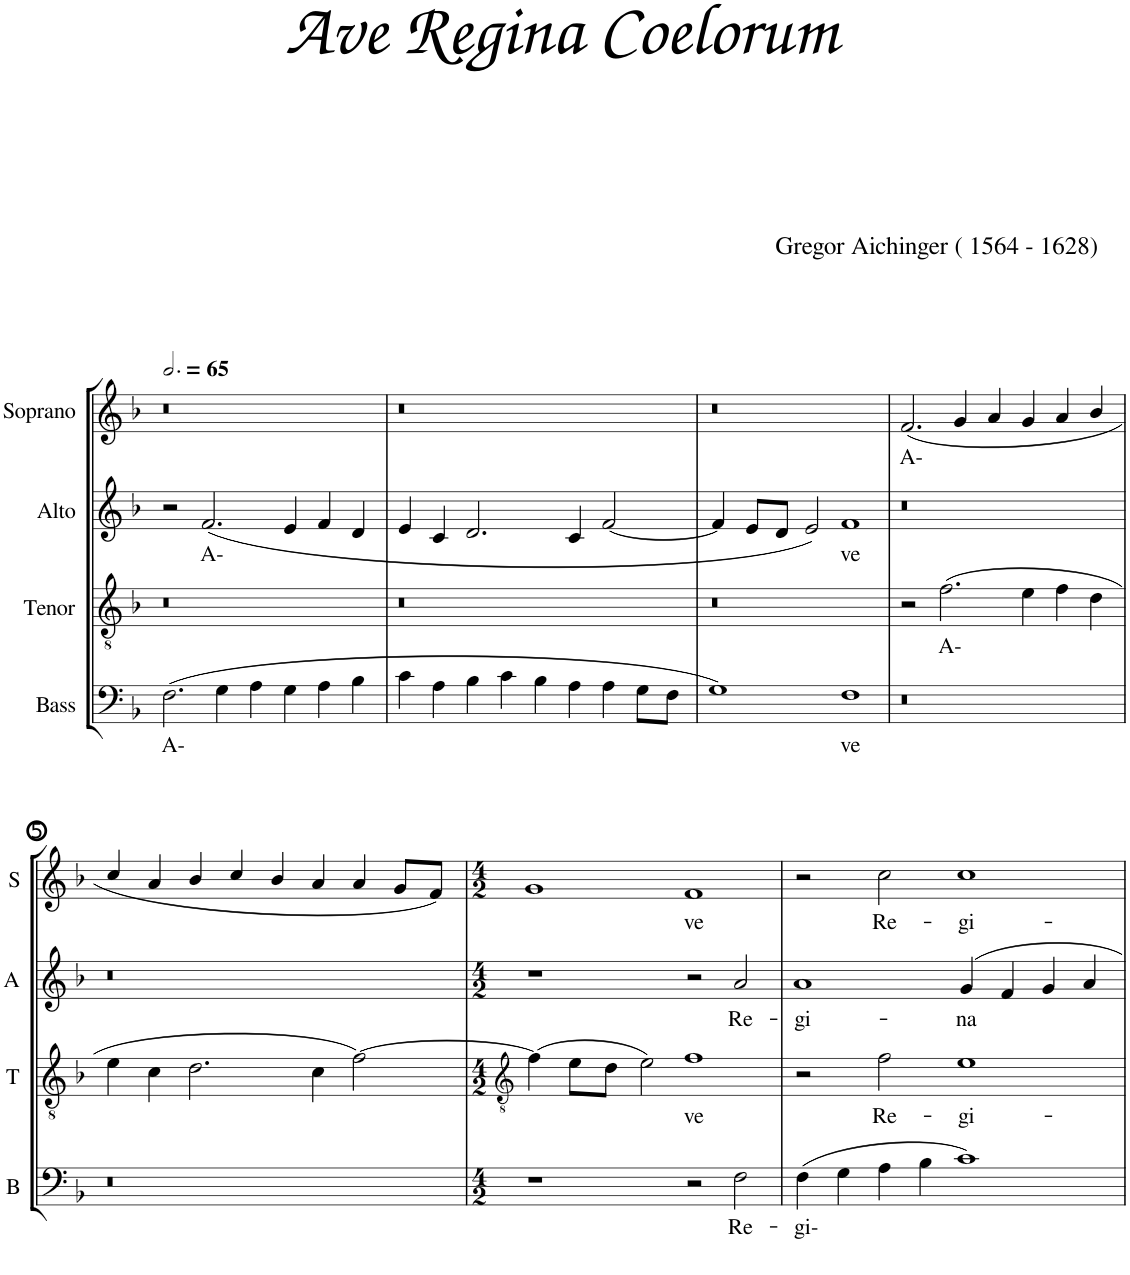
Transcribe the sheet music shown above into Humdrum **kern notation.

**kern	**text	**kern	**text	**kern	**text	**kern	**text
*part4	*part4	*part3	*part3	*part2	*part2	*part1	*part1
*staff4	*staff4	*staff3	*staff3	*staff2	*staff2	*staff1	*staff1
*I"Bass	*	*I"Tenor	*	*I"Alto	*	*I"Soprano	*
*I'B	*	*I'T	*	*I'A	*	*I'S	*
*clefF4	*	*clefGv2	*	*clefG2	*	*clefG2	*
*k[b-]	*	*k[b-]	*	*k[b-]	*	*k[b-]	*
*F:	*	*F:	*	*F:	*	*F:	*
=1	=1	=1	=1	=1	=1	=1	=1
!	!LO:LY:b	!	!	!	!	!	!
(2.F\	A-	1r	.	2r	.	1r	.
!	!	!	!	!	!LO:LY:b	!	!
.	.	.	.	([2f/	A-	.	.
4G\	.	.	.	.	.	.	.
4A\	.	1ryy	.	4ryy	.	1ryy	.
4G\	.	.	.	4e/	.	.	.
4A\	.	.	.	4f/	.	.	.
4B-\	.	.	.	4d/	.	.	.
=2	=2	=2	=2	=2	=2	=2	=2
4c\	.	1r	.	4e/	.	1r	.
4A\	.	.	.	4f/]	.	.	.
4B-\	.	.	.	4c/	.	.	.
4c\	.	.	.	[2d/	.	.	.
4B-\	.	1ryy	.	.	.	1ryy	.
4A\	.	.	.	4c/	.	.	.
4A\	.	.	.	[2f/	.	.	.
8G\L	.	.	.	.	.	.	.
8F\J	.	.	.	.	.	.	.
=3	=3	=3	=3	=3	=3	=3	=3
1G)	.	1r	.	4f/]	.	1r	.
.	.	.	.	4d/]	.	.	.
.	.	.	.	8e/L	.	.	.
.	.	.	.	8d/J	.	.	.
.	.	.	.	2e/)	.	.	.
!	!LO:LY:b	!	!	!	!	!	!
1F	ve	1ryy	.	.	.	1ryy	.
!	!	!	!	!	!LO:LY:b	!	!
.	.	.	.	1f	ve	.	.
4ryy	.	4ryy	.	.	.	4ryy	.
=4	=4	=4	=4	=4	=4	=4	=4
!	!	!	!	!	!	!	!LO:LY:b
1r	.	2r	.	1r	.	(2.f/	A-
!	!	!	!LO:LY:b	!	!	!	!
.	.	([2f\	A-	.	.	.	.
.	.	.	.	.	.	4g/	.
1ryy	.	4ryy	.	1ryy	.	4a/	.
.	.	4e\	.	.	.	4g/	.
.	.	4f\	.	.	.	4a/	.
.	.	4d\	.	.	.	4b-/	.
!!LO:LB:g=z
=5	=5	=5	=5	=5	=5	=5	=5
1r	.	4e\	.	1r	.	4cc/	.
.	.	4f\]	.	.	.	4a/	.
.	.	4c\	.	.	.	4b-/	.
.	.	[2d\	.	.	.	4cc/	.
1ryy	.	.	.	1ryy	.	4b-/	.
.	.	4c\	.	.	.	4a/	.
.	.	[2f\)	.	.	.	4a/	.
.	.	.	.	.	.	8g/L	.
.	.	.	.	.	.	8f/J)	.
=6	=6	=6	=6	=6	=6	=6	=6
*	*	*clefGv2	*	*	*	*	*
*M4/2	*	*M4/2	*	*M4/2	*	*M4/2	*
1r	.	(4f\]	.	1r	.	1g	.
.	.	4d\]	.	.	.	.	.
.	.	8e\L	.	.	.	.	.
.	.	8d\J	.	.	.	.	.
.	.	2e\)	.	.	.	.	.
!	!	!	!	!	!	!	!LO:LY:b
2r	.	.	.	2r	.	1f	ve
!	!	!	!LO:LY:b	!	!	!	!
.	.	1f	ve	.	.	.	.
!	!LO:LY:b	!	!	!	!LO:LY:b	!	!
2F\	Re-	.	.	2a/	Re-	.	.
4ryy	.	.	.	4ryy	.	4ryy	.
=7	=7	=7	=7	=7	=7	=7	=7
!	!LO:LY:b	!	!	!	!LO:LY:b	!	!
(4F\	-gi-	2r	.	1a	-gi-	2r	.
4G\	.	.	.	.	.	.	.
!	!	!	!LO:LY:b	!	!	!	!LO:LY:b
4A\	.	2f\	Re-	.	.	2cc\	Re-
4B-\	.	.	.	.	.	.	.
!	!	!	!LO:LY:b	!	!LO:LY:b	!	!LO:LY:b
1c)	.	1e	-gi-	4g/	-na	1cc	-gi-
.	.	.	.	4f/	.	.	.
.	.	.	.	4g/	.	.	.
.	.	.	.	4a/	.	.	.
=	=	=	=	=	=	=	=
*-	*-	*-	*-	*-	*-	*-	*-
